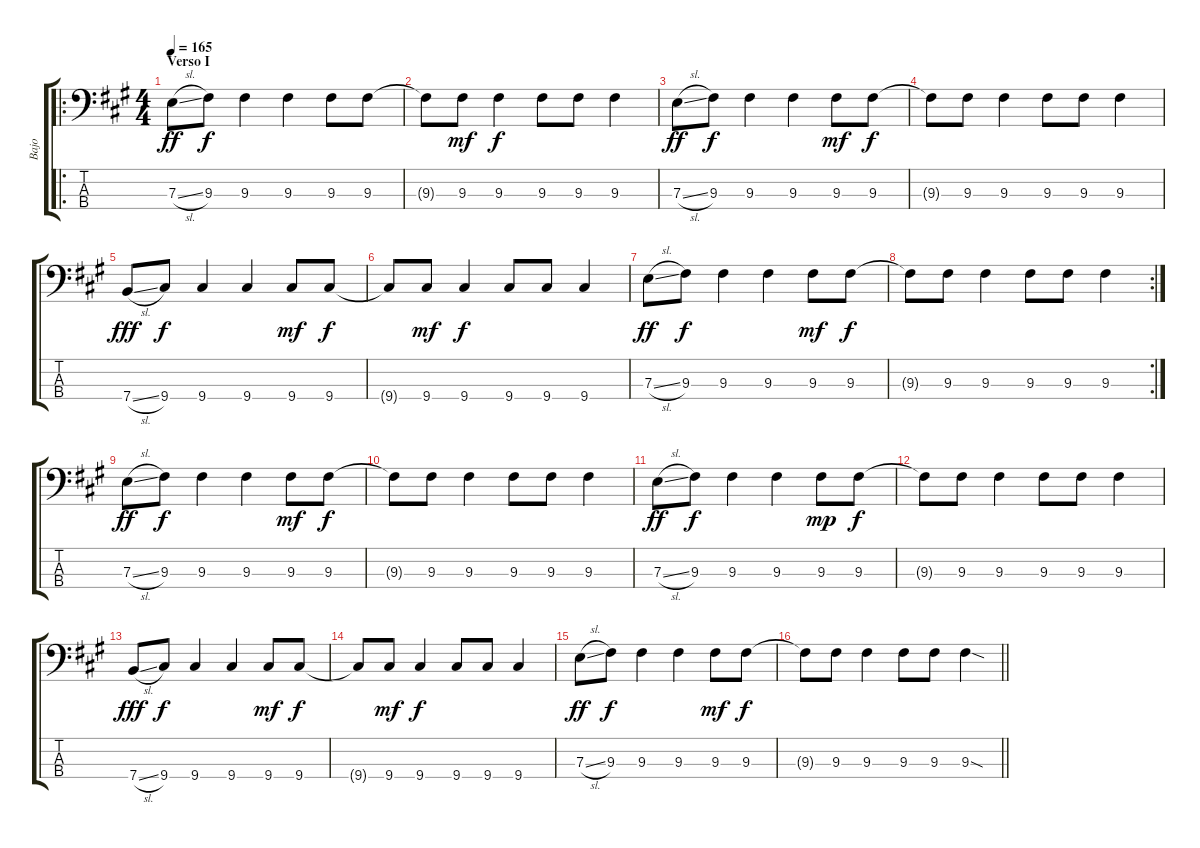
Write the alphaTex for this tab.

\track ("Bajo" "Bajo") {instrument electricbassfinger}
\staff {score tabs}
\tuning (G2 D2 A1 E1) {hide}
\ro
\ts (4 4)
\section ("" "Verso I")
\tempo 165
\clef f4
\ks a
7.3{sl}.8{dy ff} 9.3.8{dy f} 9.3.4 9.3.4 9.3.8 9.3.8 |
9.3{t}.8 9.3.8{dy mf} 9.3.4{dy f} 9.3.8 9.3.8 9.3.4 |
7.3{sl}.8{dy ff} 9.3.8{dy f} 9.3.4 9.3.4 9.3.8{dy mf} 9.3.8{dy f} |
9.3{t}.8 9.3.8 9.3.4 9.3.8 9.3.8 9.3.4 |
7.4{sl}.8{dy fff} 9.4.8{dy f} 9.4.4 9.4.4 9.4.8{dy mf} 9.4.8{dy f} |
9.4{t}.8 9.4.8{dy mf} 9.4.4{dy f} 9.4.8 9.4.8 9.4.4 |
7.3{sl}.8{dy ff} 9.3.8{dy f} 9.3.4 9.3.4 9.3.8{dy mf} 9.3.8{dy f} |
\rc 2
9.3{t}.8 9.3.8 9.3.4 9.3.8 9.3.8 9.3.4 |
7.3{sl}.8{dy ff} 9.3.8{dy f} 9.3.4 9.3.4 9.3.8{dy mf} 9.3.8{dy f} |
9.3{t}.8 9.3.8 9.3.4 9.3.8 9.3.8 9.3.4 |
7.3{sl}.8{dy ff} 9.3.8{dy f} 9.3.4 9.3.4 9.3.8{dy mp} 9.3.8{dy f} |
9.3{t}.8 9.3.8 9.3.4 9.3.8 9.3.8 9.3.4 |
7.4{sl}.8{dy fff} 9.4.8{dy f} 9.4.4 9.4.4 9.4.8{dy mf} 9.4.8{dy f} |
9.4{t}.8 9.4.8{dy mf} 9.4.4{dy f} 9.4.8 9.4.8 9.4.4 |
7.3{sl}.8{dy ff} 9.3.8{dy f} 9.3.4 9.3.4 9.3.8{dy mf} 9.3.8{dy f} |
\barLineRight lightlight
9.3{t}.8 9.3.8 9.3.4 9.3.8 9.3.8 9.3{sod}.4
